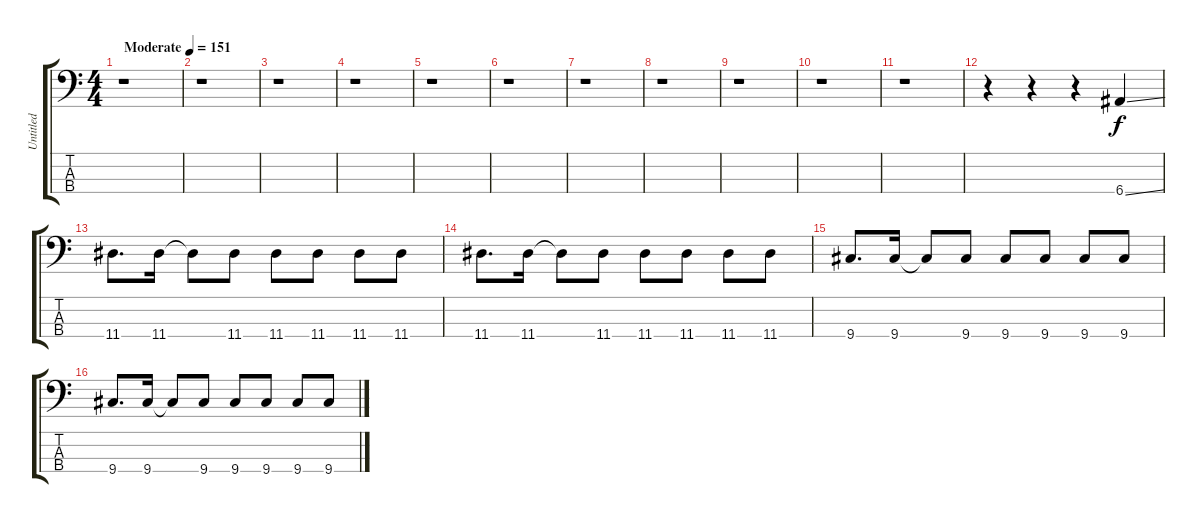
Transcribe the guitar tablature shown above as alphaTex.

\track ("Untitled" "Untitled") {instrument electricbassfinger}
\staff {score tabs}
\tuning (G2 D2 A1 E1) {hide}
\ts (4 4)
\tempo (151 "Moderate")
\clef f4
\ks c
r.1{dy f instrument electricbassfinger} |
r.1 |
r.1 |
r.1 |
r.1 |
r.1 |
r.1 |
r.1 |
r.1 |
r.1 |
r.1 |
r.4 r.4 r.4 6.4{ss}.4 |
11.4.8{d} 11.4.16 11.4{t}.8 11.4.8 11.4.8 11.4.8 11.4.8 11.4.8 |
11.4.8{d} 11.4.16 11.4{t}.8 11.4.8 11.4.8 11.4.8 11.4.8 11.4.8 |
9.4.8{d} 9.4.16 9.4{t}.8 9.4.8 9.4.8 9.4.8 9.4.8 9.4.8 |
9.4.8{d} 9.4.16 9.4{t}.8 9.4.8 9.4.8 9.4.8 9.4.8 9.4.8
